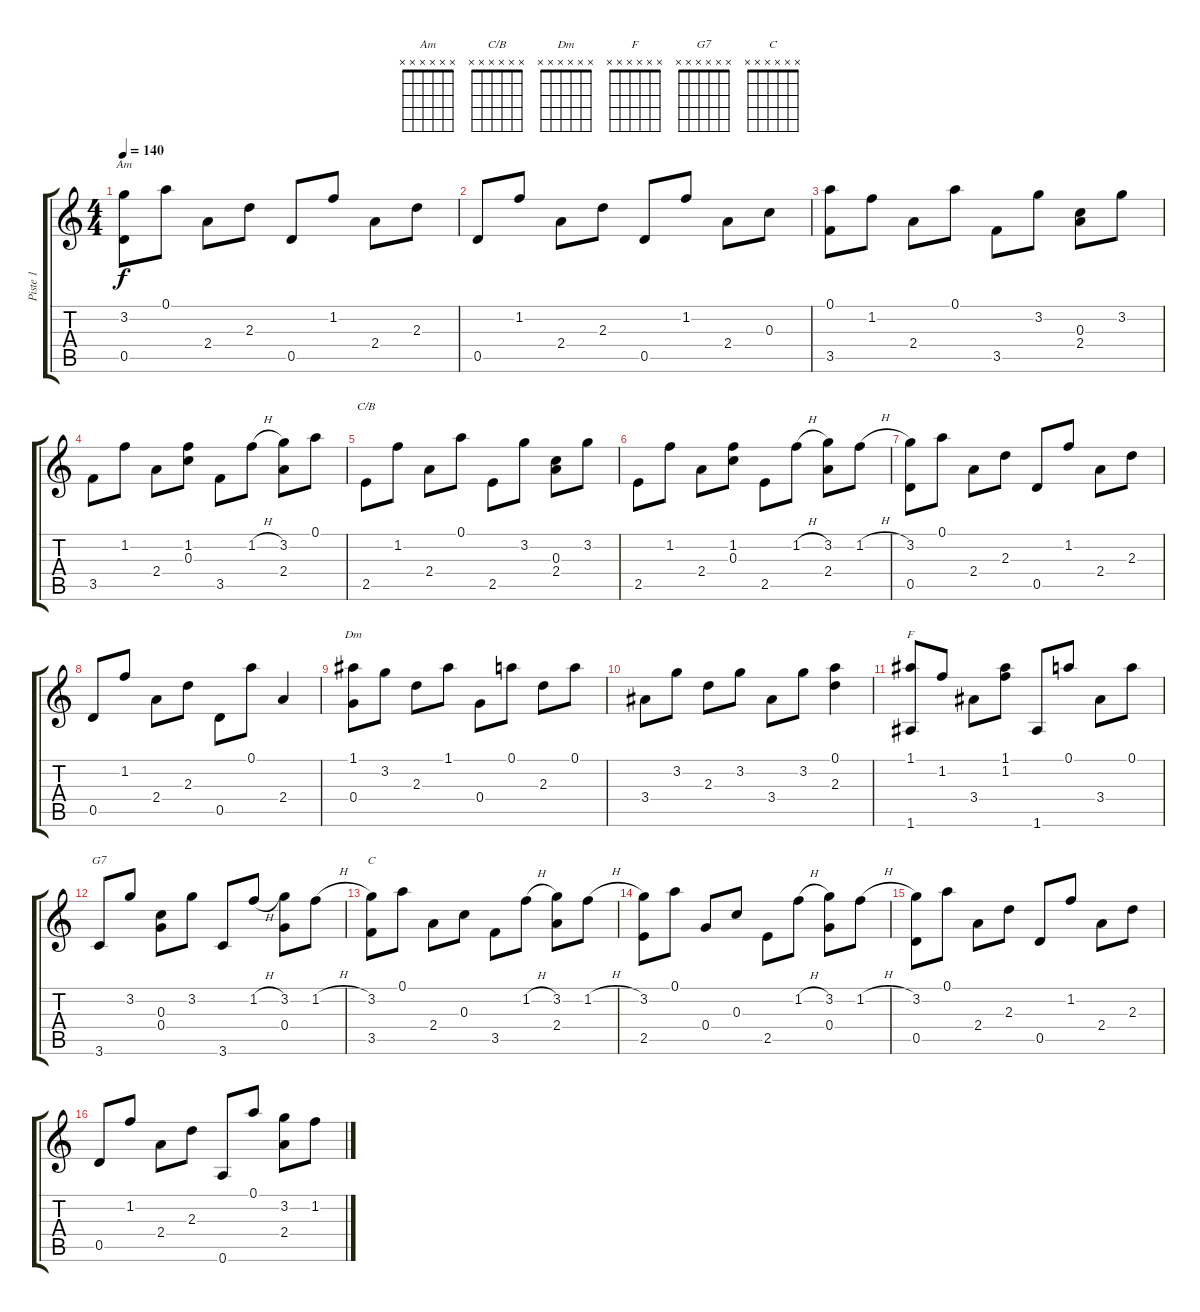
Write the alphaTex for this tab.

\track ("Piste 1" "Piste 1") {instrument acousticguitarsteel}
\staff {score tabs}
\tuning (A4 E4 C4 G3 D3 A2) {hide}
\chord ("Am" x x x x x x) {firstfret 0}
\chord ("C/B" x x x x x x) {firstfret 0}
\chord ("Dm" x x x x x x) {firstfret 0}
\chord ("F" x x x x x x) {firstfret 0}
\chord ("G7" x x x x x x) {firstfret 0}
\chord ("C" x x x x x x) {firstfret 0}
\ts (4 4)
\tempo 140
\clef g2
\ks c
(3.2 0.5).8{ch "Am" dy f} 0.1.8 2.4.8 2.3.8 0.5.8 1.2.8 2.4.8 2.3.8 |
0.5.8 1.2.8 2.4.8 2.3.8 0.5.8 1.2.8 2.4.8 0.3.8 |
(0.1 3.5).8 1.2.8 2.4.8 0.1.8 3.5.8 3.2.8 (0.3 2.4).8 3.2.8 |
3.5.8 1.2.8 2.4.8 (1.2 0.3).8 3.5.8 1.2{h}.8 (3.2 2.4).8 0.1.8 |
2.5.8{ch "C/B"} 1.2.8 2.4.8 0.1.8 2.5.8 3.2.8 (0.3 2.4).8 3.2.8 |
2.5.8 1.2.8 2.4.8 (1.2 0.3).8 2.5.8 1.2{h}.8 (3.2 2.4).8 1.2{h}.8 |
(3.2 0.5).8 0.1.8 2.4.8 2.3.8 0.5.8 1.2.8 2.4.8 2.3.8 |
0.5.8 1.2.8 2.4.8 2.3.8 0.5.8 0.1.8 2.4.4 |
(1.1 0.4).8{ch "Dm"} 3.2.8 2.3.8 1.1.8 0.4.8 0.1.8 2.3.8 0.1.8 |
3.4.8 3.2.8 2.3.8 3.2.8 3.4.8 3.2.8 (0.1 2.3).4 |
(1.1 1.6).8{ch "F"} 1.2.8 3.4.8 (1.1 1.2).8 1.6.8 0.1.8 3.4.8 0.1.8 |
3.6.8{ch "G7"} 3.2.8 (0.3 0.4).8 3.2.8 3.6.8 1.2{h}.8 (3.2 0.4).8 1.2{h}.8 |
(3.2 3.5).8{ch "C"} 0.1.8 2.4.8 0.3.8 3.5.8 1.2{h}.8 (3.2 2.4).8 1.2{h}.8 |
(3.2 2.5).8 0.1.8 0.4.8 0.3.8 2.5.8 1.2{h}.8 (3.2 0.4).8 1.2{h}.8 |
(3.2 0.5).8 0.1.8 2.4.8 2.3.8 0.5.8 1.2.8 2.4.8 2.3.8 |
0.5.8 1.2.8 2.4.8 2.3.8 0.6.8 0.1.8 (3.2 2.4).8 1.2.8
